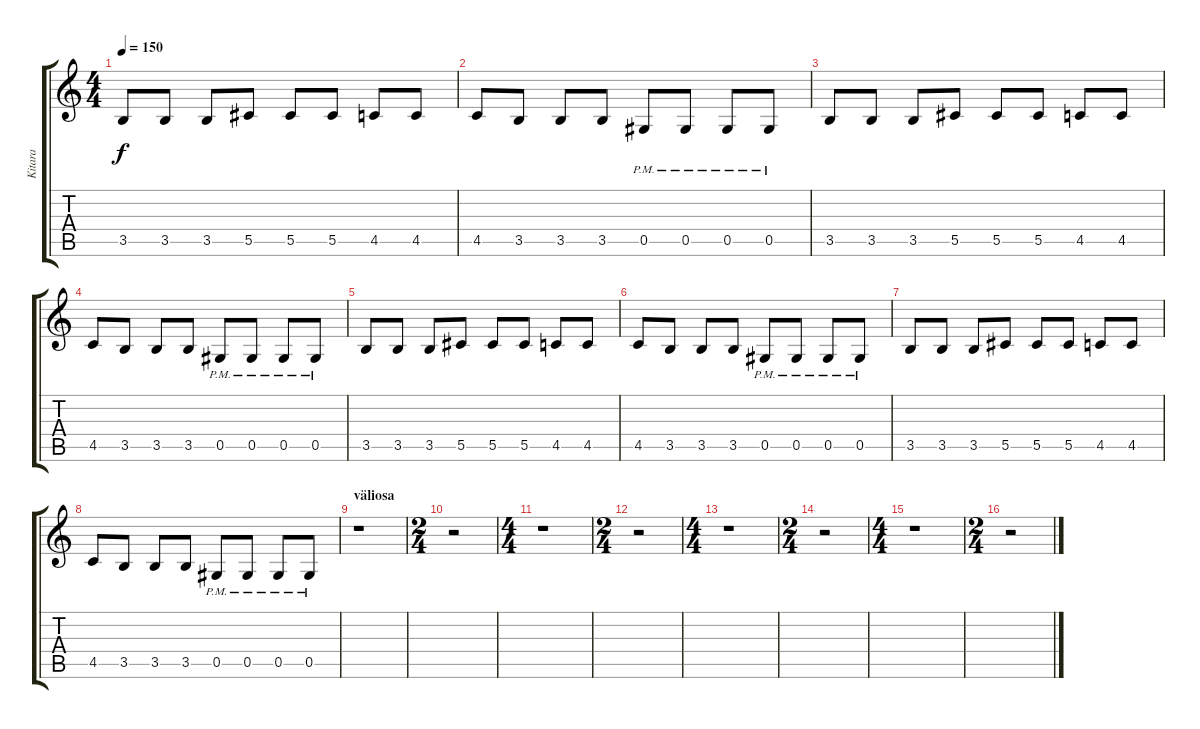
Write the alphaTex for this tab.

\track ("Kitara" "Kitara") {instrument overdrivenguitar}
\staff {score tabs}
\tuning (Eb4 Bb3 Gb3 Db3 Ab2 Db2) {hide}
\ts (4 4)
\tempo 150
\clef g2
\ks c
3.5.8{dy f} 3.5.8 3.5.8 5.5.8 5.5.8 5.5.8 4.5.8 4.5.8 |
4.5.8 3.5.8 3.5.8 3.5.8 0.5{pm}.8 0.5{pm}.8 0.5{pm}.8 0.5{pm}.8 |
3.5.8 3.5.8 3.5.8 5.5.8 5.5.8 5.5.8 4.5.8 4.5.8 |
4.5.8 3.5.8 3.5.8 3.5.8 0.5{pm}.8 0.5{pm}.8 0.5{pm}.8 0.5{pm}.8 |
3.5.8 3.5.8 3.5.8 5.5.8 5.5.8 5.5.8 4.5.8 4.5.8 |
4.5.8 3.5.8 3.5.8 3.5.8 0.5{pm}.8 0.5{pm}.8 0.5{pm}.8 0.5{pm}.8 |
3.5.8 3.5.8 3.5.8 5.5.8 5.5.8 5.5.8 4.5.8 4.5.8 |
4.5.8 3.5.8 3.5.8 3.5.8 0.5{pm}.8 0.5{pm}.8 0.5{pm}.8 0.5{pm}.8 |
\section ("" "väliosa")
r.1 |
\ts (2 4)
r.2 |
\ts (4 4)
r.1 |
\ts (2 4)
r.2 |
\ts (4 4)
r.1 |
\ts (2 4)
r.2 |
\ts (4 4)
r.1 |
\ts (2 4)
r.2
